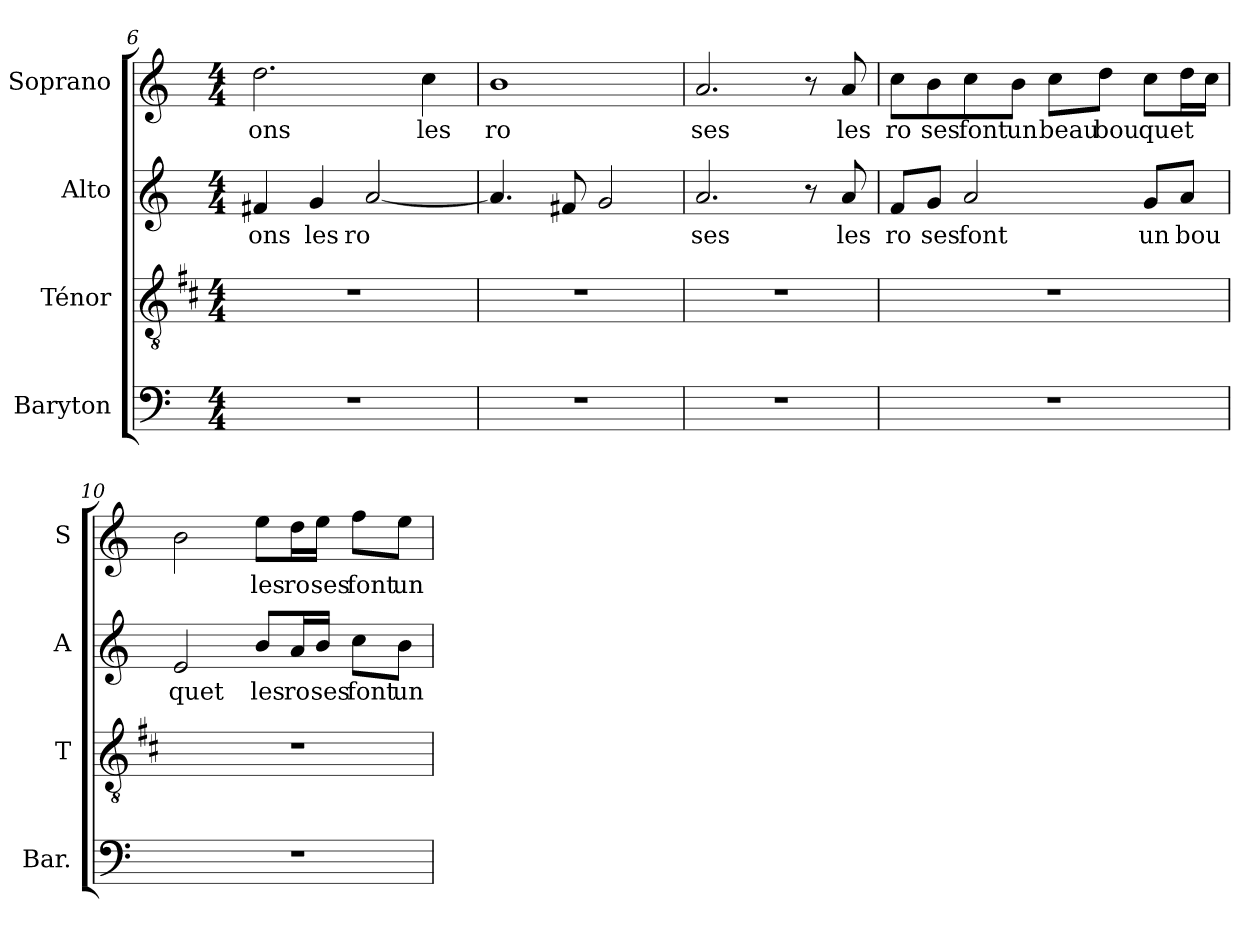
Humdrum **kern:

**kern	**kern	**kern	**text	**kern	**text
*part4	*part3	*part2	*part2	*part1	*part1
*staff4	*staff3	*staff2	*staff2	*staff1	*staff1
*I"Baryton	*I"Ténor	*I"Alto	*	*I"Soprano	*
*I'Bar.	*I'T	*I'A	*	*I'S	*
*clefF4	*clefGv2	*clefG2	*	*clefG2	*
*	*ITrd1c2	*	*	*	*
*k[]	*k[]	*k[]	*	*k[]	*
*C:	*C:	*C:	*	*C:	*
*M4/4	*M4/4	*M4/4	*	*M4/4	*
=6	=6	=6	=6	=6	=6
!	!	!	!LO:LY:b	!	!
!	!	!	!	!	!LO:LY:b
1r	1r	4f#X/	ons	2.dd\	ons
!	!	!	!LO:LY:b	!	!
.	.	4g/	les	.	.
!	!	!	!LO:LY:b	!	!
.	.	[2a/	ro	.	.
!	!	!	!	!	!LO:LY:b
.	.	.	.	4cc\	les
=7	=7	=7	=7	=7	=7
!	!	!	!	!	!LO:LY:b
1r	1r	4.a/]	.	1b	ro
.	.	8f#X/	.	.	.
.	.	2g/	.	.	.
!!LO:LB:g=z
=8	=8	=8	=8	=8	=8
!	!	!	!LO:LY:b	!	!
!	!	!	!	!	!LO:LY:b
1r	1r	2.a/	ses	2.a/	ses
.	.	8r	.	8r	.
!	!	!	!LO:LY:b	!	!
!	!	!	!	!	!LO:LY:b
.	.	8a/	les	8a/	les
=9	=9	=9	=9	=9	=9
!	!	!	!LO:LY:b	!	!
!	!	!	!	!	!LO:LY:b
1r	1r	8f/L	ro	8cc\L	ro
!	!	!	!LO:LY:b	!	!
!	!	!	!	!	!LO:LY:b
.	.	8g/J	ses	8b\	ses
!	!	!	!LO:LY:b	!	!
!	!	!	!	!	!LO:LY:b
.	.	2a/	font	8cc\	font
!	!	!	!	!	!LO:LY:b
.	.	.	.	8b\J	un
!	!	!	!	!	!LO:LY:b
.	.	.	.	8cc\L	beau
!	!	!	!	!	!LO:LY:b
.	.	.	.	8dd\J	bou
!	!	!	!LO:LY:b	!	!
!	!	!	!	!	!LO:LY:b
.	.	8g/L	un	8cc\L	quet
!	!	!	!LO:LY:b	!	!
.	.	8a/J	bou	16dd\L	.
.	.	.	.	16cc\JJ	.
=10	=10	=10	=10	=10	=10
!	!	!	!LO:LY:b	!	!
1r	1r	2e/	quet	2b\	.
!	!	!	!LO:LY:b	!	!
!	!	!	!	!	!LO:LY:b
.	.	8b/L	les	8ee\L	les
!	!	!	!LO:LY:b	!	!
!	!	!	!	!	!LO:LY:b
.	.	16a/L	ro	16dd\L	ro
!	!	!	!LO:LY:b	!	!
!	!	!	!	!	!LO:LY:b
.	.	16b/JJ	ses	16ee\JJ	ses
!	!	!	!LO:LY:b	!	!
!	!	!	!	!	!LO:LY:b
.	.	8cc\L	font	8ff\L	font
!	!	!	!LO:LY:b	!	!
!	!	!	!	!	!LO:LY:b
.	.	8b\J	un	8ee\J	un
=	=	=	=	=	=
*-	*-	*-	*-	*-	*-
